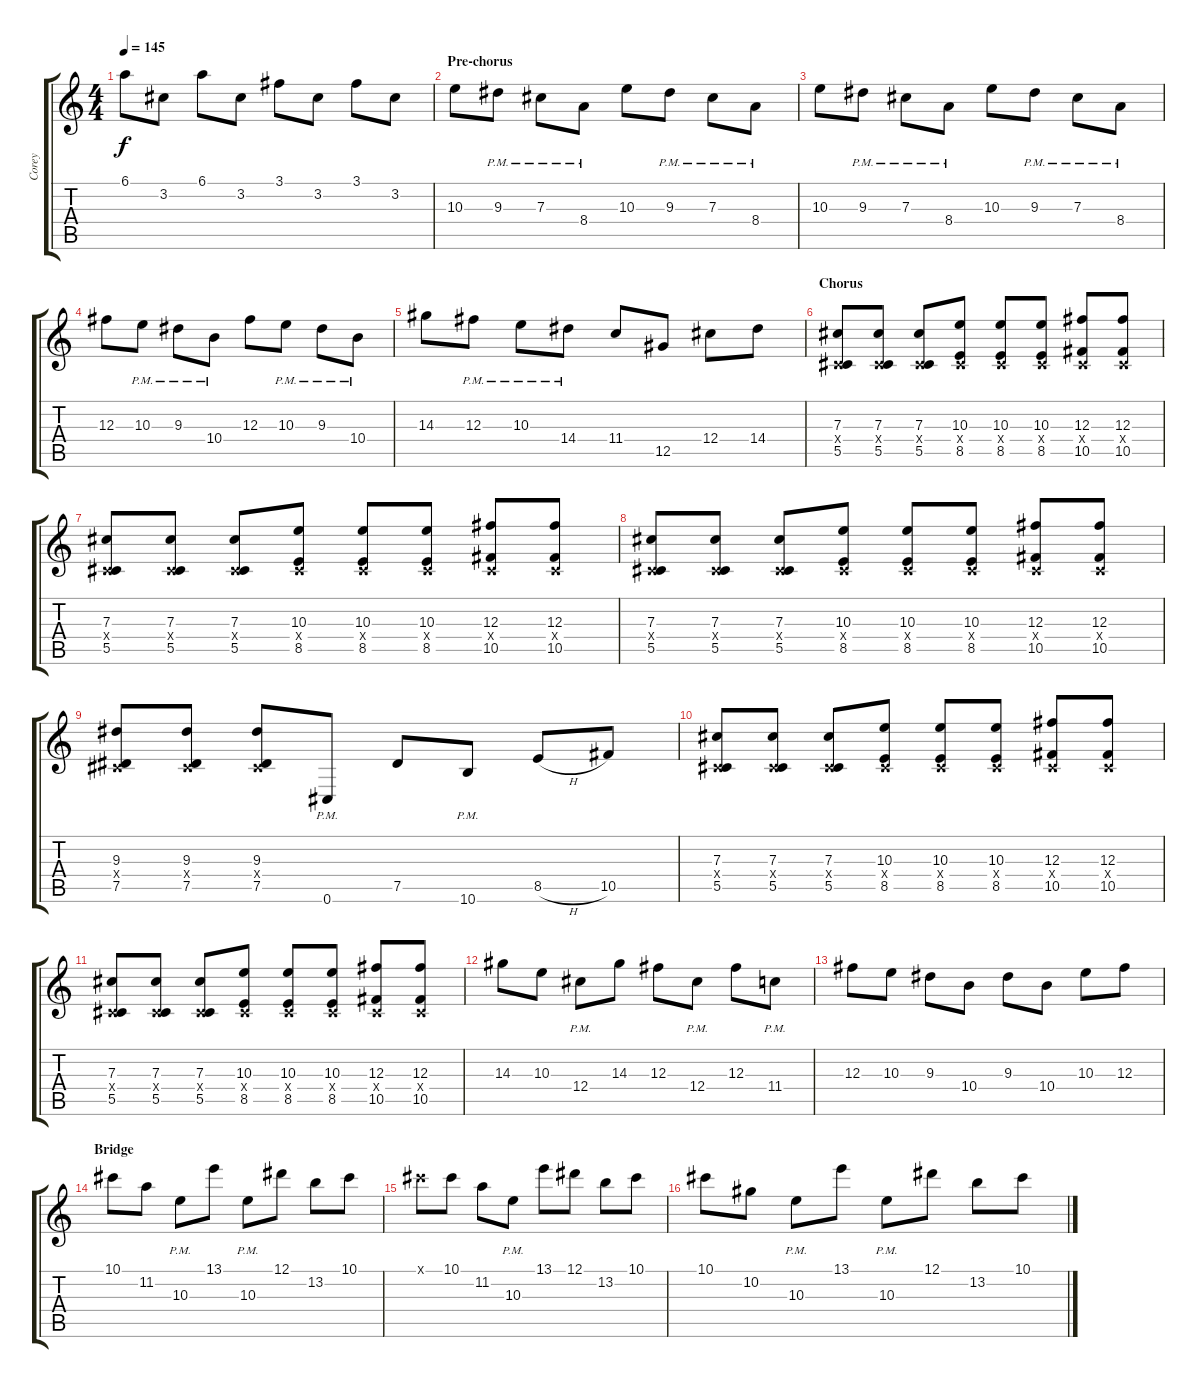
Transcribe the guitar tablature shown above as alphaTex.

\track ("Corey" "Corey") {instrument overdrivenguitar}
\staff {score tabs}
\tuning (Eb4 Bb3 Gb3 Db3 Ab2 Db2) {hide}
\ts (4 4)
\tempo 145
\clef g2
\ks c
6.1.8{dy f} 3.2.8 6.1.8 3.2.8 3.1.8 3.2.8 3.1.8 3.2.8 |
\section ("" "Pre-chorus")
10.3.8 9.3{pm}.8 7.3{pm}.8 8.4{pm}.8 10.3.8 9.3{pm}.8 7.3{pm}.8 8.4{pm}.8 |
10.3.8 9.3{pm}.8 7.3{pm}.8 8.4{pm}.8 10.3.8 9.3{pm}.8 7.3{pm}.8 8.4{pm}.8 |
12.3.8 10.3{pm}.8 9.3{pm}.8 10.4{pm}.8 12.3.8 10.3{pm}.8 9.3{pm}.8 10.4{pm}.8 |
14.3.8 12.3{pm}.8 10.3{pm}.8 14.4{pm}.8 11.4.8 12.5.8 12.4.8 14.4.8 |
\section ("" "Chorus")
(7.3 0.4{x} 5.5).8 (7.3 0.4{x} 5.5).8 (7.3 0.4{x} 5.5).8 (10.3 0.4{x} 8.5).8 (10.3 0.4{x} 8.5).8 (10.3 0.4{x} 8.5).8 (12.3 0.4{x} 10.5).8 (12.3 0.4{x} 10.5).8 |
(7.3 0.4{x} 5.5).8 (7.3 0.4{x} 5.5).8 (7.3 0.4{x} 5.5).8 (10.3 0.4{x} 8.5).8 (10.3 0.4{x} 8.5).8 (10.3 0.4{x} 8.5).8 (12.3 0.4{x} 10.5).8 (12.3 0.4{x} 10.5).8 |
(7.3 0.4{x} 5.5).8 (7.3 0.4{x} 5.5).8 (7.3 0.4{x} 5.5).8 (10.3 0.4{x} 8.5).8 (10.3 0.4{x} 8.5).8 (10.3 0.4{x} 8.5).8 (12.3 0.4{x} 10.5).8 (12.3 0.4{x} 10.5).8 |
(9.3 0.4{x} 7.5).8 (9.3 0.4{x} 7.5).8 (9.3 0.4{x} 7.5).8 0.6{pm}.8 7.5.8 10.6{pm}.8 8.5{h}.8 10.5.8 |
(7.3 0.4{x} 5.5).8 (7.3 0.4{x} 5.5).8 (7.3 0.4{x} 5.5).8 (10.3 0.4{x} 8.5).8 (10.3 0.4{x} 8.5).8 (10.3 0.4{x} 8.5).8 (12.3 0.4{x} 10.5).8 (12.3 0.4{x} 10.5).8 |
(7.3 0.4{x} 5.5).8 (7.3 0.4{x} 5.5).8 (7.3 0.4{x} 5.5).8 (10.3 0.4{x} 8.5).8 (10.3 0.4{x} 8.5).8 (10.3 0.4{x} 8.5).8 (12.3 0.4{x} 10.5).8 (12.3 0.4{x} 10.5).8 |
14.3.8 10.3.8 12.4{pm}.8 14.3.8 12.3.8 12.4{pm}.8 12.3.8 11.4{pm}.8 |
12.3.8 10.3.8 9.3.8 10.4.8 9.3.8 10.4.8 10.3.8 12.3.8 |
\section ("" "Bridge")
10.1.8 11.2.8 10.3{pm}.8 13.1.8 10.3{pm}.8 12.1.8 13.2.8 10.1.8 |
10.1{x}.8 10.1.8 11.2.8 10.3{pm}.8 13.1.8 12.1.8 13.2.8 10.1.8 |
10.1.8 10.2.8 10.3{pm}.8 13.1.8 10.3{pm}.8 12.1.8 13.2.8 10.1.8
